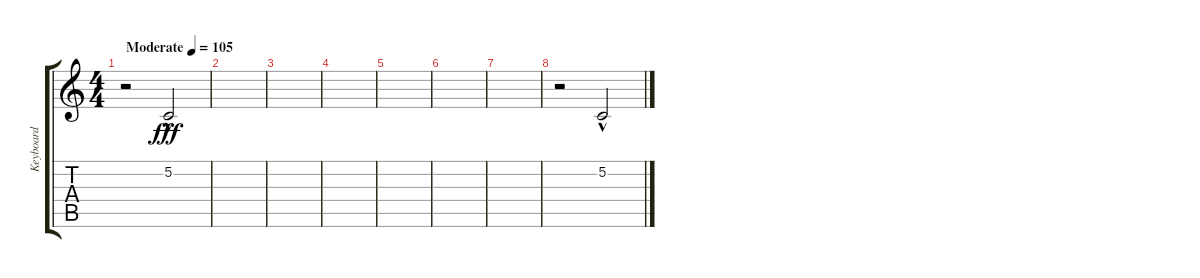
\track ("Keyboard" "Keyboard") {instrument tubularbells}
\staff {score tabs}
\tuning (C4 G3 Eb3 Bb2 F2 C2) {hide}
\ts (4 4)
\tempo (105 "Moderate")
\clef g2
\ks c
r.2{dy fff instrument tubularbells} 5.2{hac}.2{volume 16} |
|
|
|
|
|
|
r.2{volume 5} 5.2{hac}.2{volume 16}
